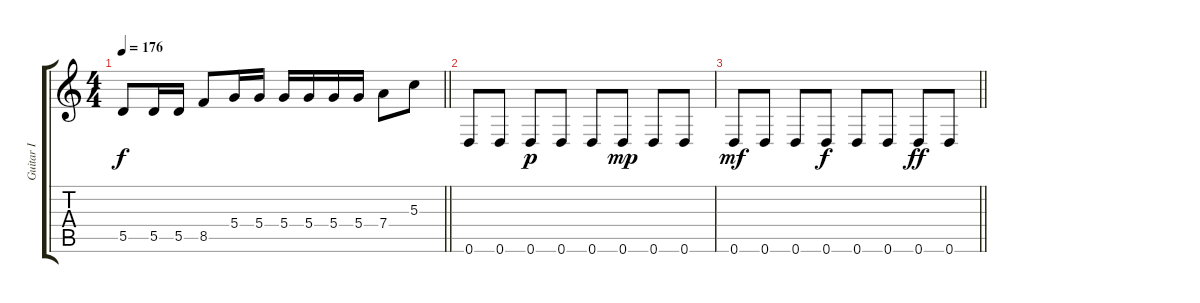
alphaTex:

\track ("Guitar I" "Guitar I") {instrument distortionguitar}
\staff {score tabs}
\tuning (E4 B3 G3 D3 A2 D2) {hide}
\ts (4 4)
\tempo 176
\clef g2
\barLineRight lightlight
\ks c
5.5.8{dy f} 5.5.16 5.5.16 8.5.8 5.4.16 5.4.16 5.4.16 5.4.16 5.4.16 5.4.16 7.4.8 5.3.8 |
0.6.8 0.6.8 0.6.8{dy p} 0.6.8 0.6.8 0.6.8{dy mp} 0.6.8 0.6.8 |
\barLineRight lightlight
0.6.8{dy mf} 0.6.8 0.6.8 0.6.8{dy f} 0.6.8 0.6.8 0.6.8{dy ff} 0.6.8
